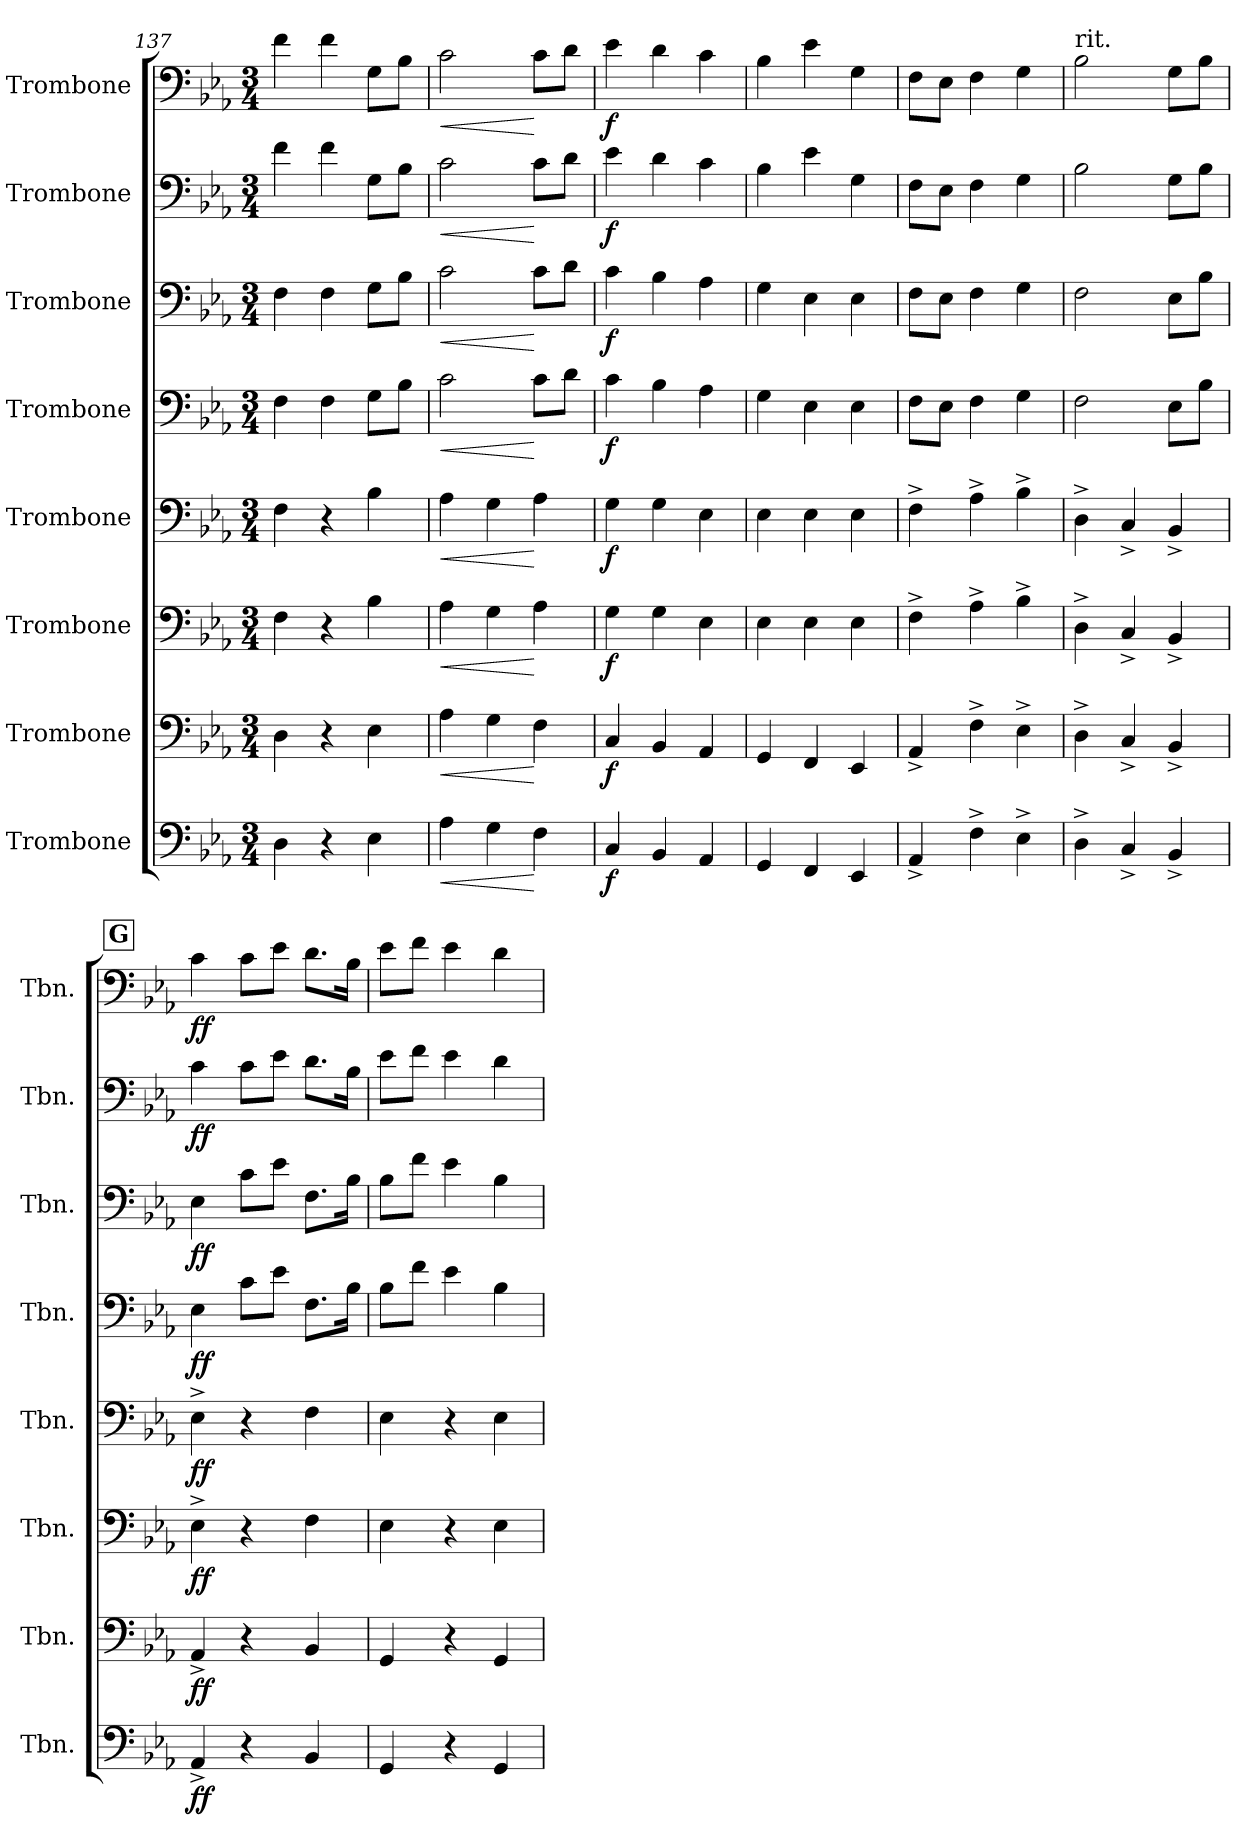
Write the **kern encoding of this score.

**kern	**dynam	**kern	**dynam	**kern	**dynam	**kern	**dynam	**kern	**dynam	**kern	**dynam	**kern	**dynam	**kern	**dynam
*part8	*part8	*part7	*part7	*part6	*part6	*part5	*part5	*part4	*part4	*part3	*part3	*part2	*part2	*part1	*part1
*staff8	*staff8	*staff7	*staff7	*staff6	*staff6	*staff5	*staff5	*staff4	*staff4	*staff3	*staff3	*staff2	*staff2	*staff1	*staff1
*I"Trombone	*	*I"Trombone	*	*I"Trombone	*	*I"Trombone	*	*I"Trombone	*	*I"Trombone	*	*I"Trombone	*	*I"Trombone	*
*I'Tbn.	*	*I'Tbn.	*	*I'Tbn.	*	*I'Tbn.	*	*I'Tbn.	*	*I'Tbn.	*	*I'Tbn.	*	*I'Tbn.	*
*clefF4	*	*clefF4	*	*clefF4	*	*clefF4	*	*clefF4	*	*clefF4	*	*clefF4	*	*clefF4	*
*k[b-e-a-]	*	*k[b-e-a-]	*	*k[b-e-a-]	*	*k[b-e-a-]	*	*k[b-e-a-]	*	*k[b-e-a-]	*	*k[b-e-a-]	*	*k[b-e-a-]	*
*M3/4	*	*M3/4	*	*M3/4	*	*M3/4	*	*M3/4	*	*M3/4	*	*M3/4	*	*M3/4	*
=137	=137	=137	=137	=137	=137	=137	=137	=137	=137	=137	=137	=137	=137	=137	=137
4D\	.	4D\	.	4F\	.	4F\	.	4F\	.	4F\	.	4f\	.	4f\	.
4r	.	4r	.	4r	.	4r	.	4F\	.	4F\	.	4f\	.	4f\	.
4E-\	.	4E-\	.	4B-\	.	4B-\	.	8G\L	.	8G\L	.	8G\L	.	8G\L	.
.	.	.	.	.	.	.	.	8B-\J	.	8B-\J	.	8B-\J	.	8B-\J	.
!!LO:PB:g=z
=138	=138	=138	=138	=138	=138	=138	=138	=138	=138	=138	=138	=138	=138	=138	=138
!	!LO:HP:b	!	!LO:HP:b	!	!LO:HP:b	!	!LO:HP:b	!	!LO:HP:b	!	!LO:HP:b	!	!LO:HP:b	!	!LO:HP:b
4A-\	<	4A-\	<	4A-\	<	4A-\	<	2c\	<	2c\	<	2c\	<	2c\	<
4G\	.	4G\	.	4G\	.	4G\	.	.	.	.	.	.	.	.	.
4F\	[	4F\	[	4A-\	[	4A-\	[	8c\L	[	8c\L	[	8c\L	[	8c\L	[
.	.	.	.	.	.	.	.	8d\J	.	8d\J	.	8d\J	.	8d\J	.
=139	=139	=139	=139	=139	=139	=139	=139	=139	=139	=139	=139	=139	=139	=139	=139
!	!LO:DY:b	!	!LO:DY:b	!	!LO:DY:b	!	!LO:DY:b	!	!LO:DY:b	!	!LO:DY:b	!	!LO:DY:b	!	!LO:DY:b
4C/	f	4C/	f	4G\	f	4G\	f	4c\	f	4c\	f	4e-\	f	4e-\	f
4BB-/	.	4BB-/	.	4G\	.	4G\	.	4B-\	.	4B-\	.	4d\	.	4d\	.
4AA-/	.	4AA-/	.	4E-\	.	4E-\	.	4A-\	.	4A-\	.	4c\	.	4c\	.
=140	=140	=140	=140	=140	=140	=140	=140	=140	=140	=140	=140	=140	=140	=140	=140
4GG/	.	4GG/	.	4E-\	.	4E-\	.	4G\	.	4G\	.	4B-\	.	4B-\	.
4FF/	.	4FF/	.	4E-\	.	4E-\	.	4E-\	.	4E-\	.	4e-\	.	4e-\	.
4EE-/	.	4EE-/	.	4E-\	.	4E-\	.	4E-\	.	4E-\	.	4G\	.	4G\	.
=141	=141	=141	=141	=141	=141	=141	=141	=141	=141	=141	=141	=141	=141	=141	=141
4AA-^/	.	4AA-^/	.	4F^\	.	4F^\	.	8F\L	.	8F\L	.	8F\L	.	8F\L	.
.	.	.	.	.	.	.	.	8E-\J	.	8E-\J	.	8E-\J	.	8E-\J	.
4F^\	.	4F^\	.	4A-^\	.	4A-^\	.	4F\	.	4F\	.	4F\	.	4F\	.
4E-^\	.	4E-^\	.	4B-^\	.	4B-^\	.	4G\	.	4G\	.	4G\	.	4G\	.
=142	=142	=142	=142	=142	=142	=142	=142	=142	=142	=142	=142	=142	=142	=142	=142
!	!	!	!	!	!	!	!	!	!	!	!	!	!	!LO:TX:a:t=rit.	!
4D^\	.	4D^\	.	4D^\	.	4D^\	.	2F\	.	2F\	.	2B-\	.	2B-\	.
4C^/	.	4C^/	.	4C^/	.	4C^/	.	.	.	.	.	.	.	.	.
*	*	*	*	*	*	*	*	*	*	*	*	*	*	*MM62	*
4BB-^/	.	4BB-^/	.	4BB-^/	.	4BB-^/	.	8E-\L	.	8E-\L	.	8G\L	.	8G\L	.
.	.	.	.	.	.	.	.	8B-\J	.	8B-\J	.	8B-\J	.	8B-\J	.
!!LO:REH:place=s1:a:B:fs=14:t=G
=143	=143	=143	=143	=143	=143	=143	=143	=143	=143	=143	=143	=143	=143	=143	=143
!	!LO:DY:b	!	!LO:DY:b	!	!LO:DY:b	!	!LO:DY:b	!	!LO:DY:b	!	!LO:DY:b	!	!LO:DY:b	!	!LO:DY:b
4AA-^/	ff	4AA-^/	ff	4E-^\	ff	4E-^\	ff	4E-\	ff	4E-\	ff	4c\	ff	4c\	ff
4r	.	4r	.	4r	.	4r	.	8c\L	.	8c\L	.	8c\L	.	8c\L	.
.	.	.	.	.	.	.	.	8e-\J	.	8e-\J	.	8e-\J	.	8e-\J	.
4BB-/	.	4BB-/	.	4F\	.	4F\	.	8.F\L	.	8.F\L	.	8.d\L	.	8.d\L	.
.	.	.	.	.	.	.	.	16B-\Jk	.	16B-\Jk	.	16B-\Jk	.	16B-\Jk	.
=144	=144	=144	=144	=144	=144	=144	=144	=144	=144	=144	=144	=144	=144	=144	=144
4GG/	.	4GG/	.	4E-\	.	4E-\	.	8B-\L	.	8B-\L	.	8e-\L	.	8e-\L	.
.	.	.	.	.	.	.	.	8f\J	.	8f\J	.	8f\J	.	8f\J	.
4r	.	4r	.	4r	.	4r	.	4e-\	.	4e-\	.	4e-\	.	4e-\	.
4GG/	.	4GG/	.	4E-\	.	4E-\	.	4B-\	.	4B-\	.	4d\	.	4d\	.
=	=	=	=	=	=	=	=	=	=	=	=	=	=	=	=
*-	*-	*-	*-	*-	*-	*-	*-	*-	*-	*-	*-	*-	*-	*-	*-
